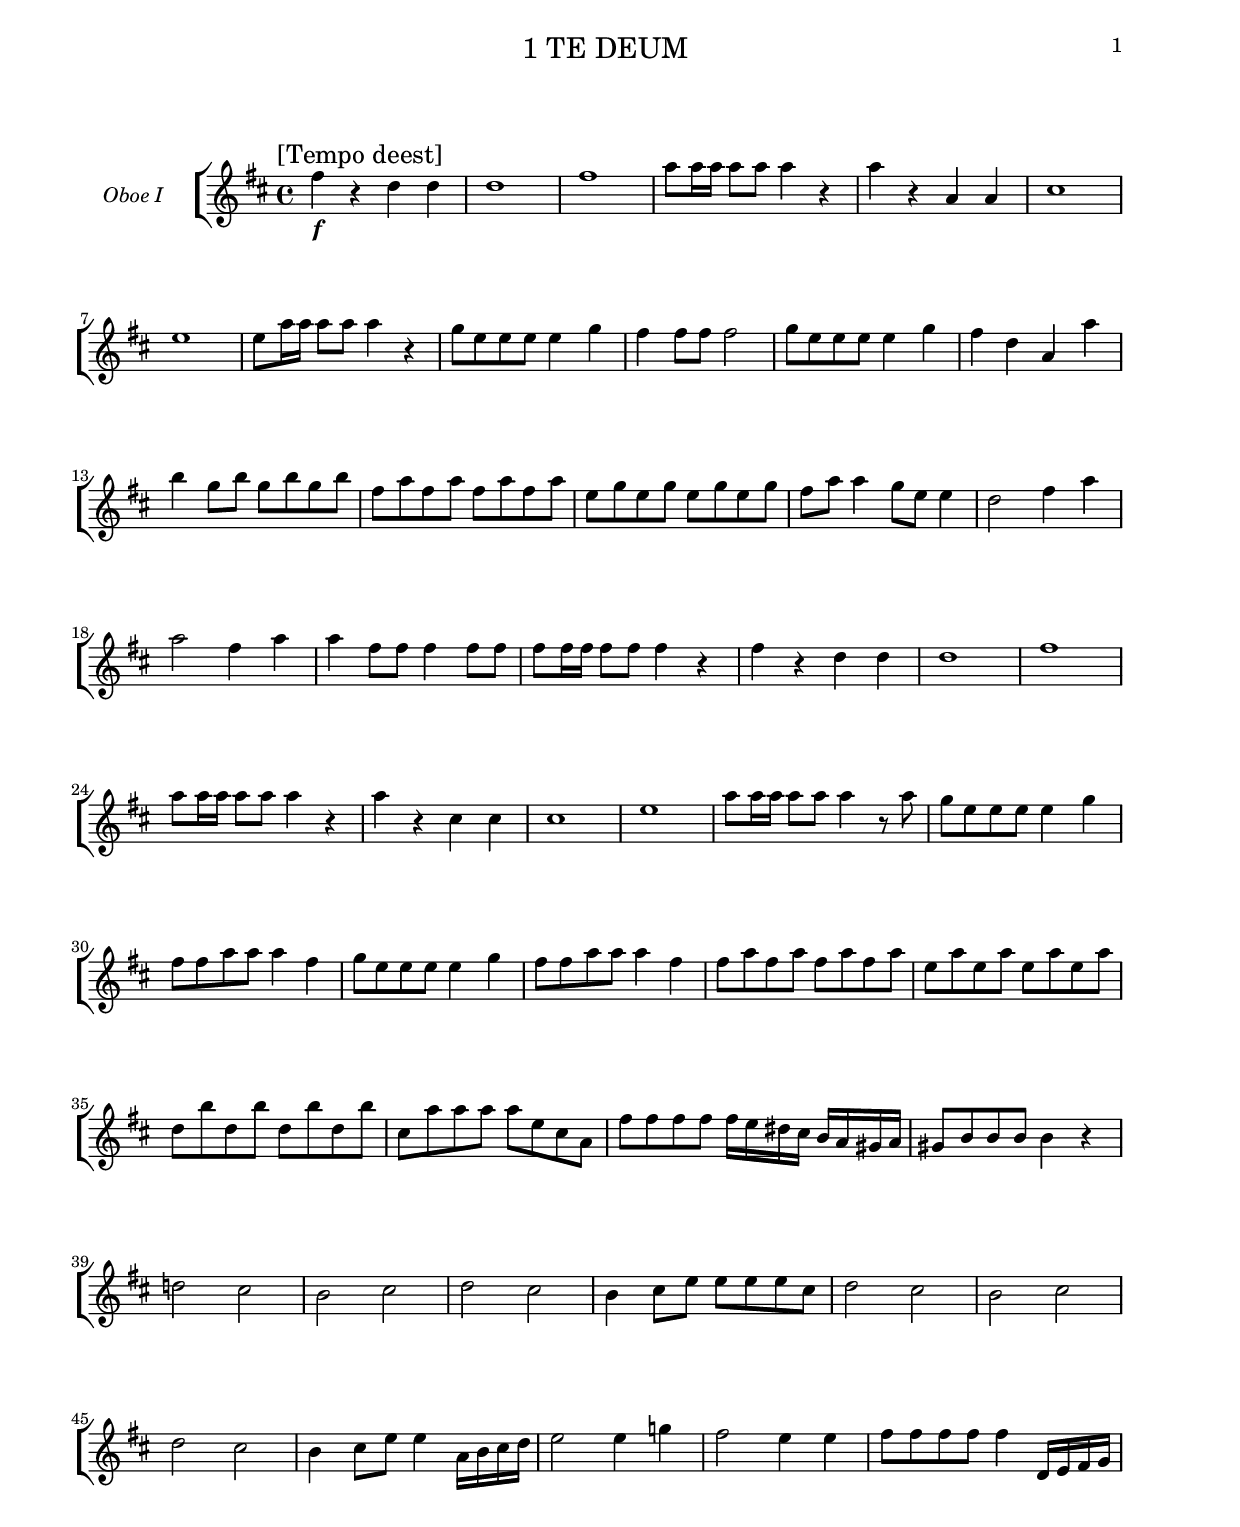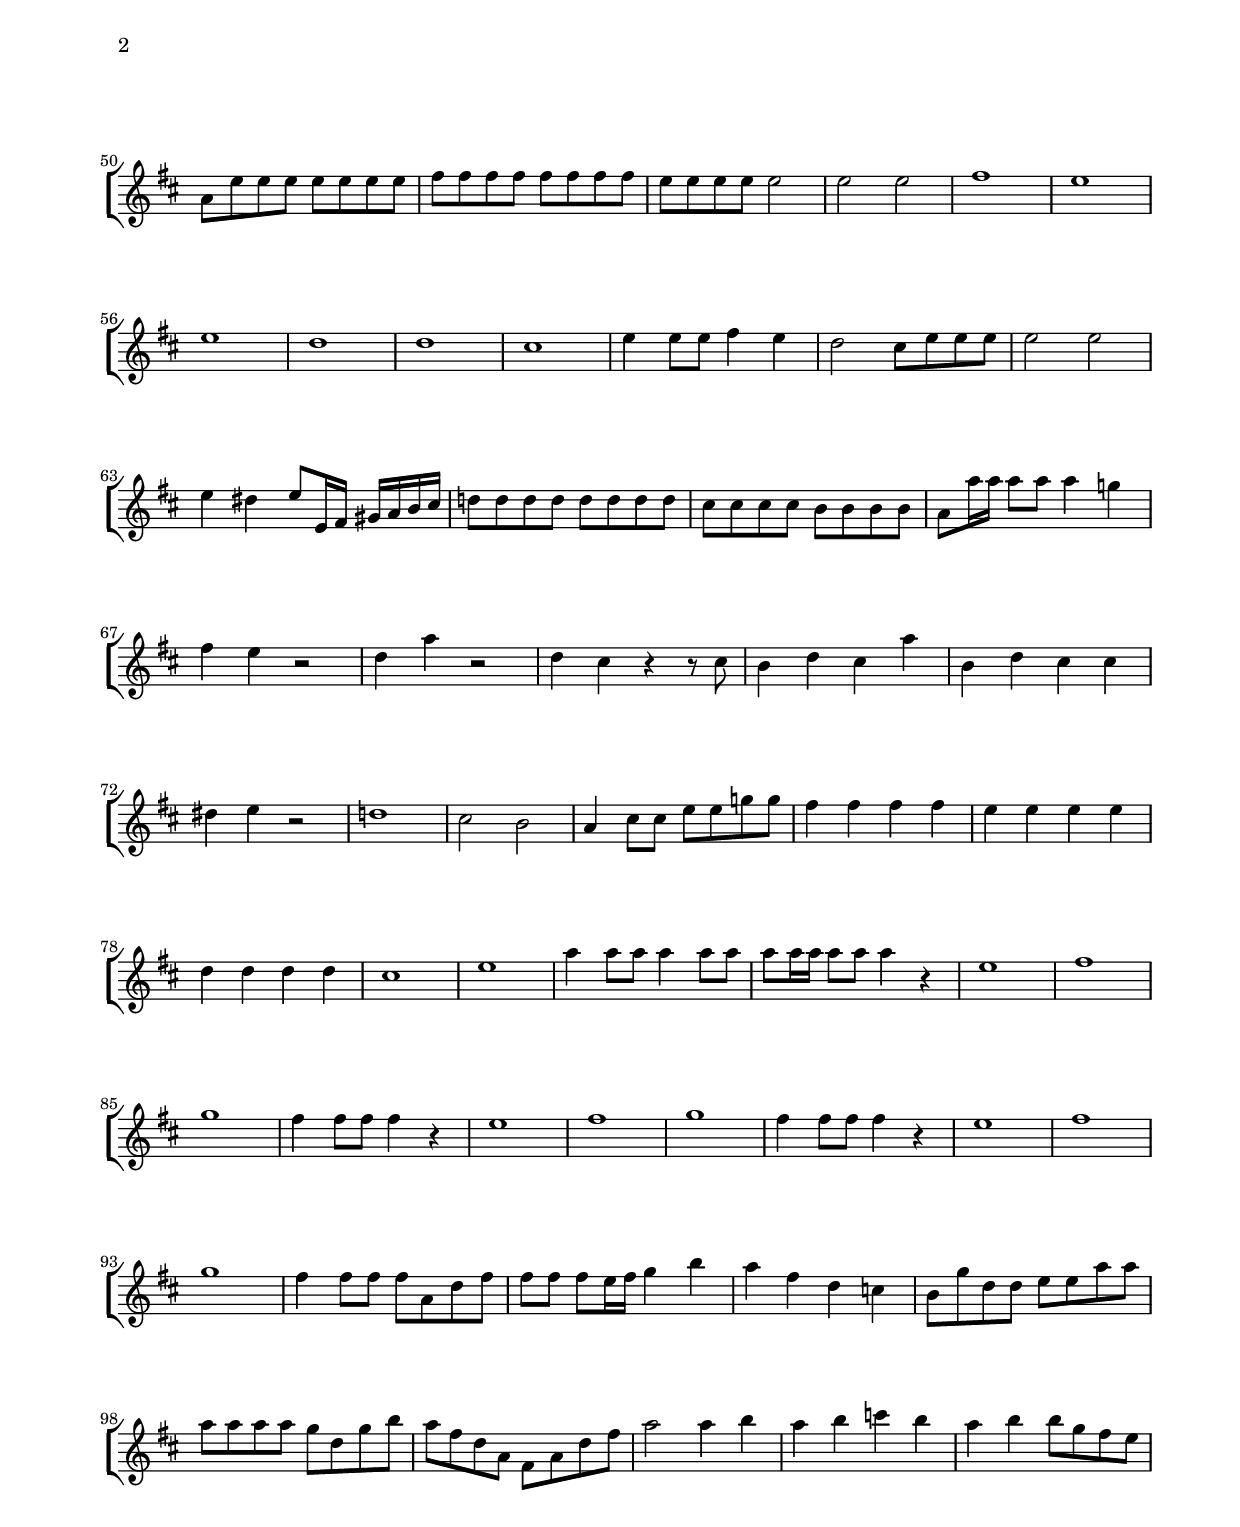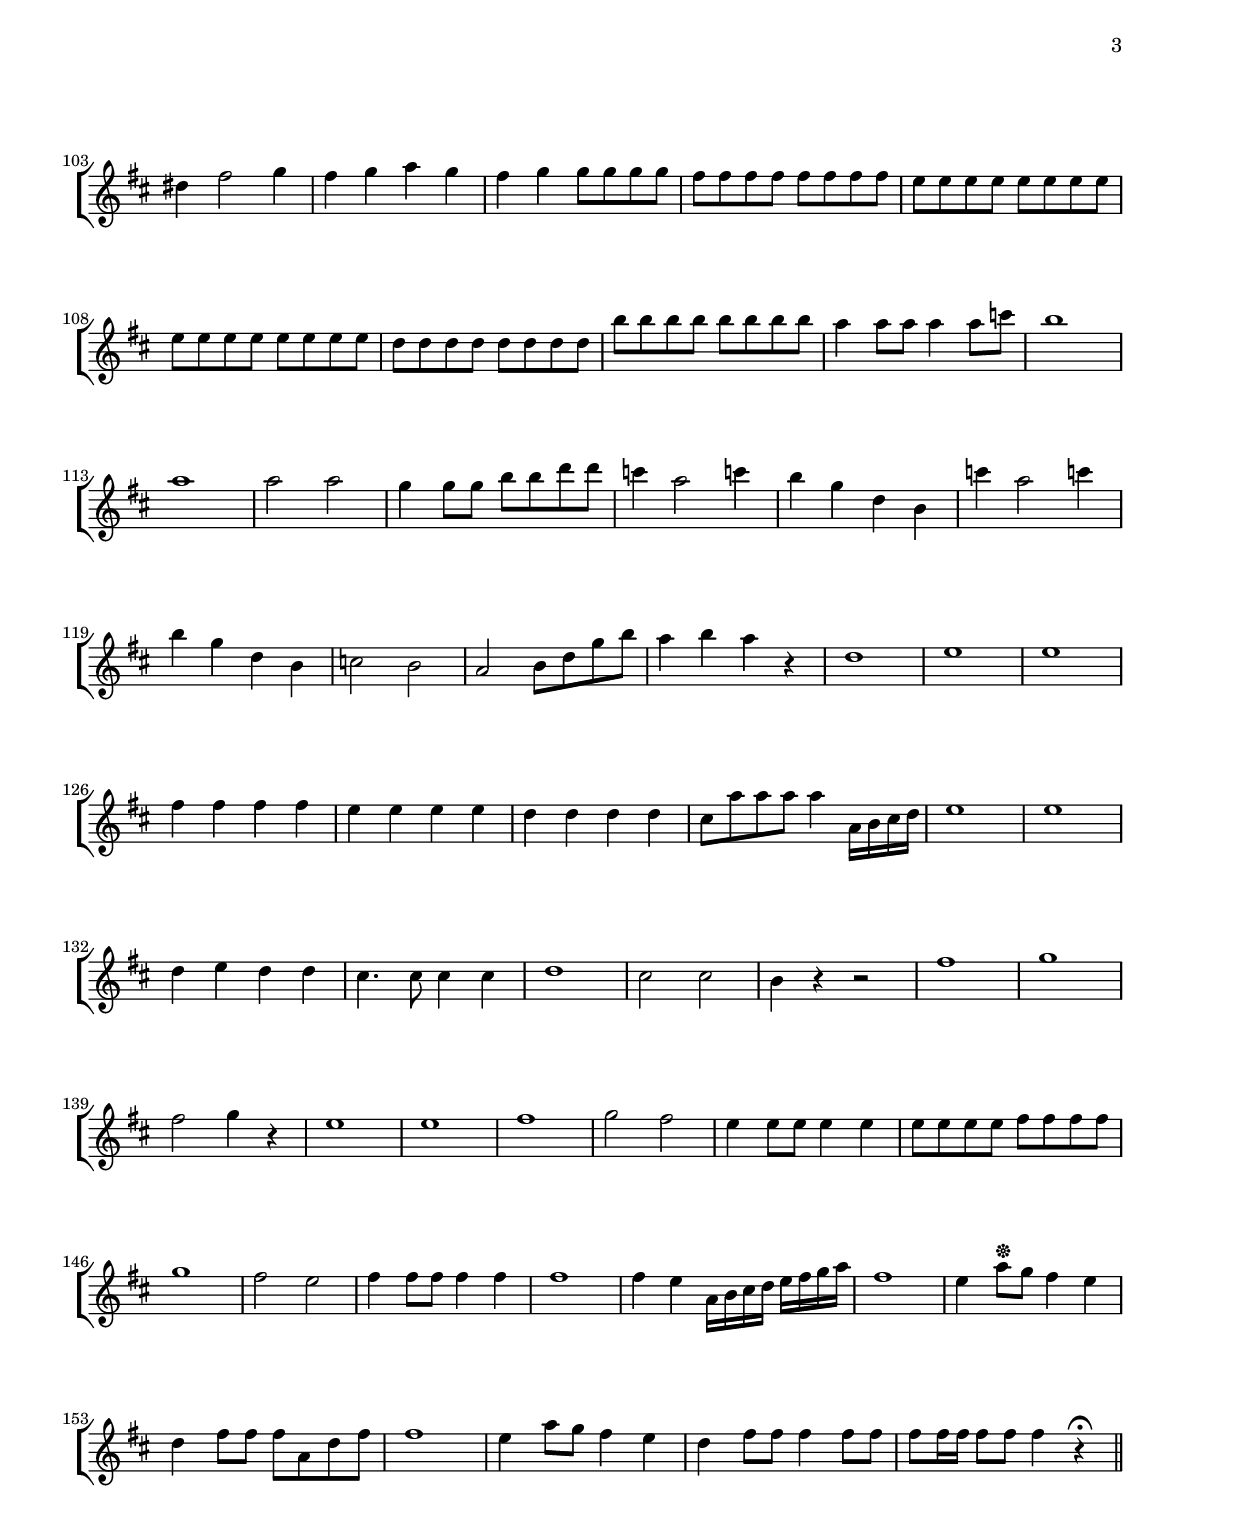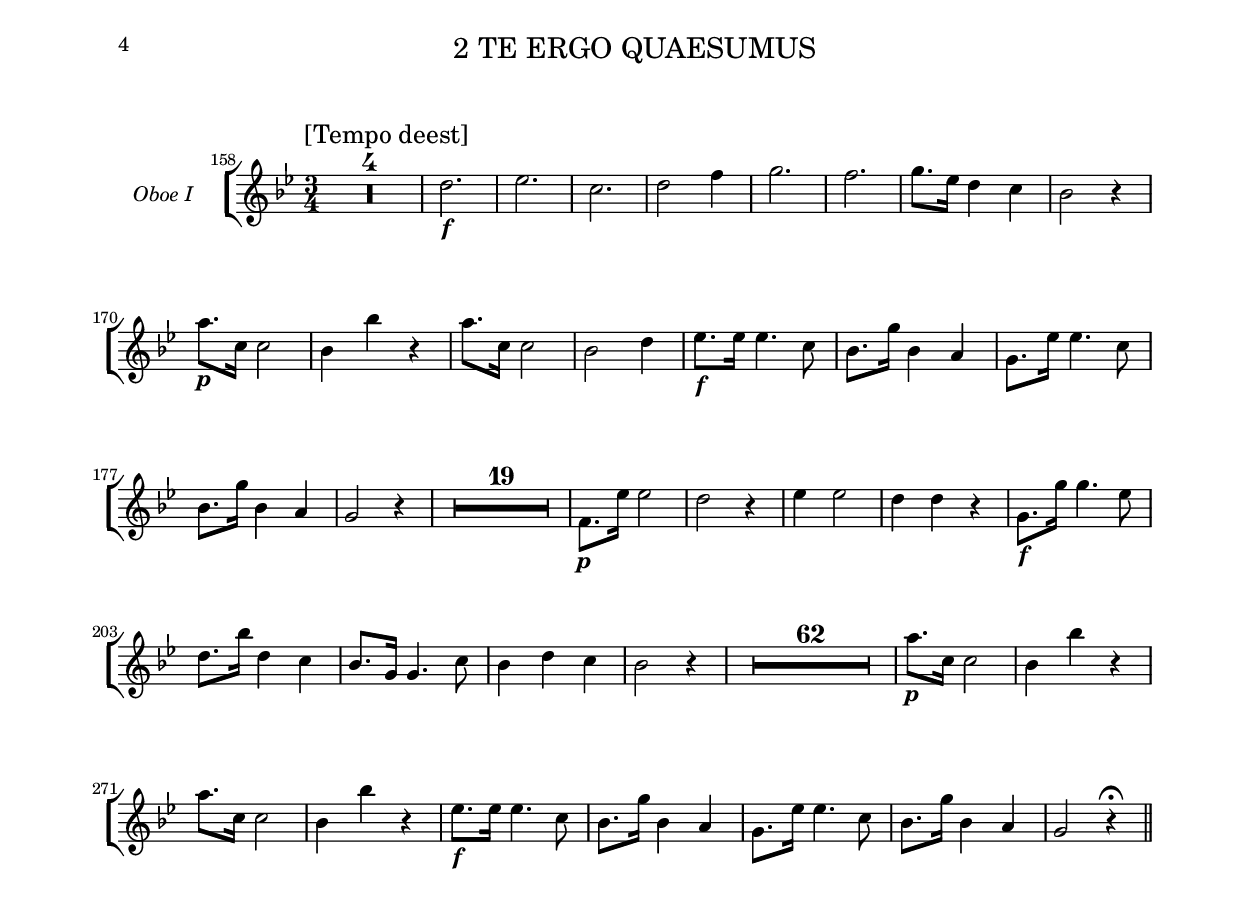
% (c) 2018 by Wolfgang Skala.
% This file is licensed under the Creative Commons Attribution-NonCommercial-ShareAlike 4.0 International License.
% To view a copy of this license, visit http://creativecommons.org/licenses/by-nc-sa/4.0/.

\version "2.18.0"

\include "../definitions.ly"

\paper {
	#(set-paper-size "a4" 'portrait)
	indent = 2\cm
	top-margin = 1.5\cm
	system-separator-markup = ##f
	system-system-spacing =
    #'((basic-distance . 17)
       (minimum-distance . 17)
       (padding . -100)
       (stretchability . 0))
	
	top-system-spacing =
    #'((basic-distance . 17)
       (minimum-distance . 17)
       (padding . -100)
       (stretchability . 0))
	
	top-markup-spacing =
    #'((basic-distance . 0)
       (minimum-distance . 0)
       (padding . -100)
       (stretchability . 0))
		
	markup-system-spacing =
    #'((basic-distance . 17)
       (minimum-distance . 17)
       (padding . -100)
       (stretchability . 0))
	
	last-bottom-spacing =
    #'((basic-distance . 0)
       (minimum-distance . 0)
       (padding . 0)
       (stretchability . 1.0e7))
	
	systems-per-page = #9
}

#(set-global-staff-size 17.82)


\book {
	\bookpart {
		\header {
			movement = "1 TE DEUM"
		}
		\score {
			<<
				\new StaffGroup <<
					\new Staff {
						\set Staff.instrumentName = "Oboe I"
						\TeDeumOboeI
					}
				>>
			>>
		}
	}
	\bookpart {
		\header {
			movement = "2 TE ERGO QUAESUMUS"
		}
		\paper { systems-per-page = #5 }
		\score {
			<<
				\new StaffGroup <<
					\new Staff {
						\set Staff.instrumentName = "Oboe I"
						\TeErgoOboeI
					}
				>>
			>>
		}
	}
	\bookpart {
		\header {
			movement = "3 ET REGE EOS"
		}
		\score {
			<<
				\new StaffGroup <<
					\new Staff {
						\set Staff.instrumentName = "Oboe I"
						\EtRegeOboeI
					}
				>>
			>>
		}
	}
}